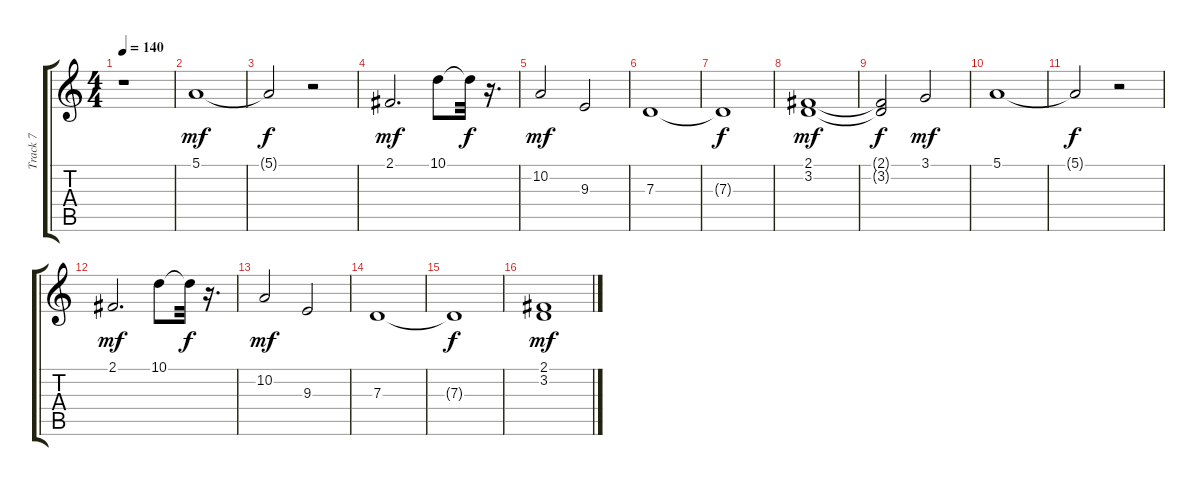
\track ("Track 7" "Track 7") {instrument stringensemble1}
\staff {score tabs}
\tuning (E4 B3 G3 D3 A2 E2) {hide}
\ts (4 4)
\tempo 140
\clef g2
\ks c
r.1{dy f} |
5.1.1{dy mf} |
5.1{t}.2{dy f} r.2 |
2.1.2{d dy mf} 10.1.8 10.1{t}.32{dy f} r.16{d} |
10.2.2{dy mf} 9.3.2 |
7.3.1 |
7.3{t}.1{dy f} |
(2.1 3.2).1{dy mf} |
(2.1{t} 3.2{t}).2{dy f} 3.1.2{dy mf} |
5.1.1 |
5.1{t}.2{dy f} r.2 |
2.1.2{d dy mf} 10.1.8 10.1{t}.32{dy f} r.16{d} |
10.2.2{dy mf} 9.3.2 |
7.3.1 |
7.3{t}.1{dy f} |
(2.1 3.2).1{dy mf}
